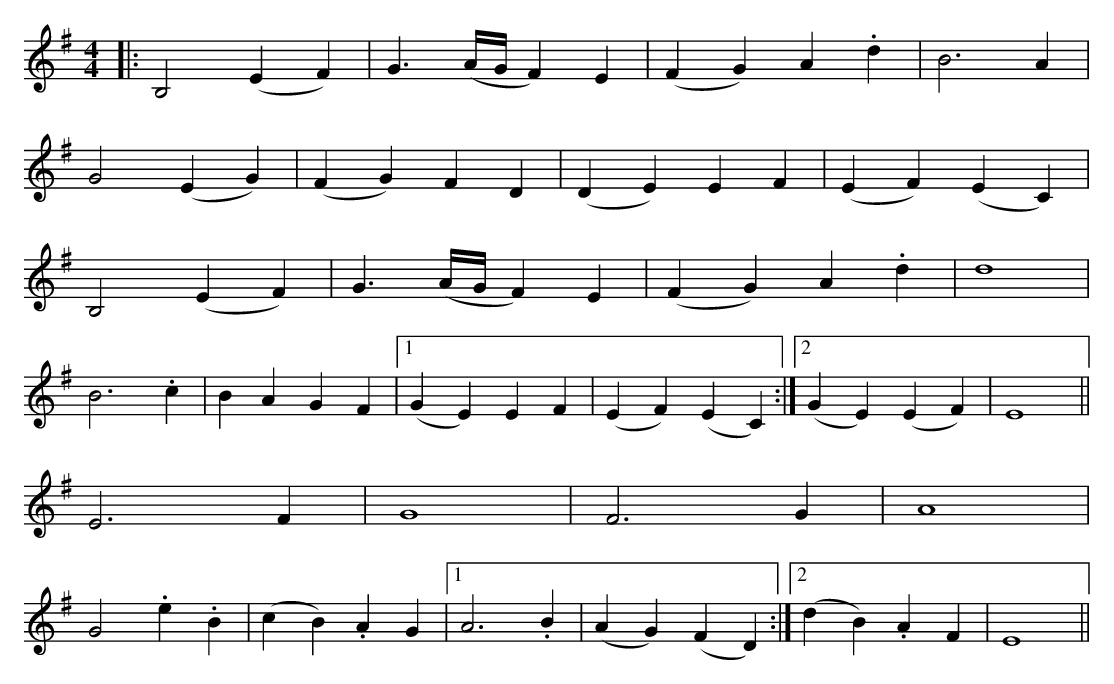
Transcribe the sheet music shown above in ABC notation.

X:1
M:4/4
K:Emin
|:B,4 (E2F2)|G3(A/G/ F2)E2|(F2G2)A2.d2|B6 A2|
G4 (E2G2)|(F2G2)F2D2|(D2E2)E2F2|(E2F2)(E2C2)|
B,4 (E2F2)|G3(A/G/ F2)E2|(F2G2)A2.d2|d8|
B6 .c2|B2A2G2F2|1 (G2E2)E2F2|(E2F2)(E2C2):|2 (G2E2)(E2F2)|E8||
E6 F2|G8|F6 G2|A8|
G4 .e2.B2|(c2B2).A2G2|1 A6 .B2|(A2G2)(F2D2):|2 (d2B2).A2F2|E8||
